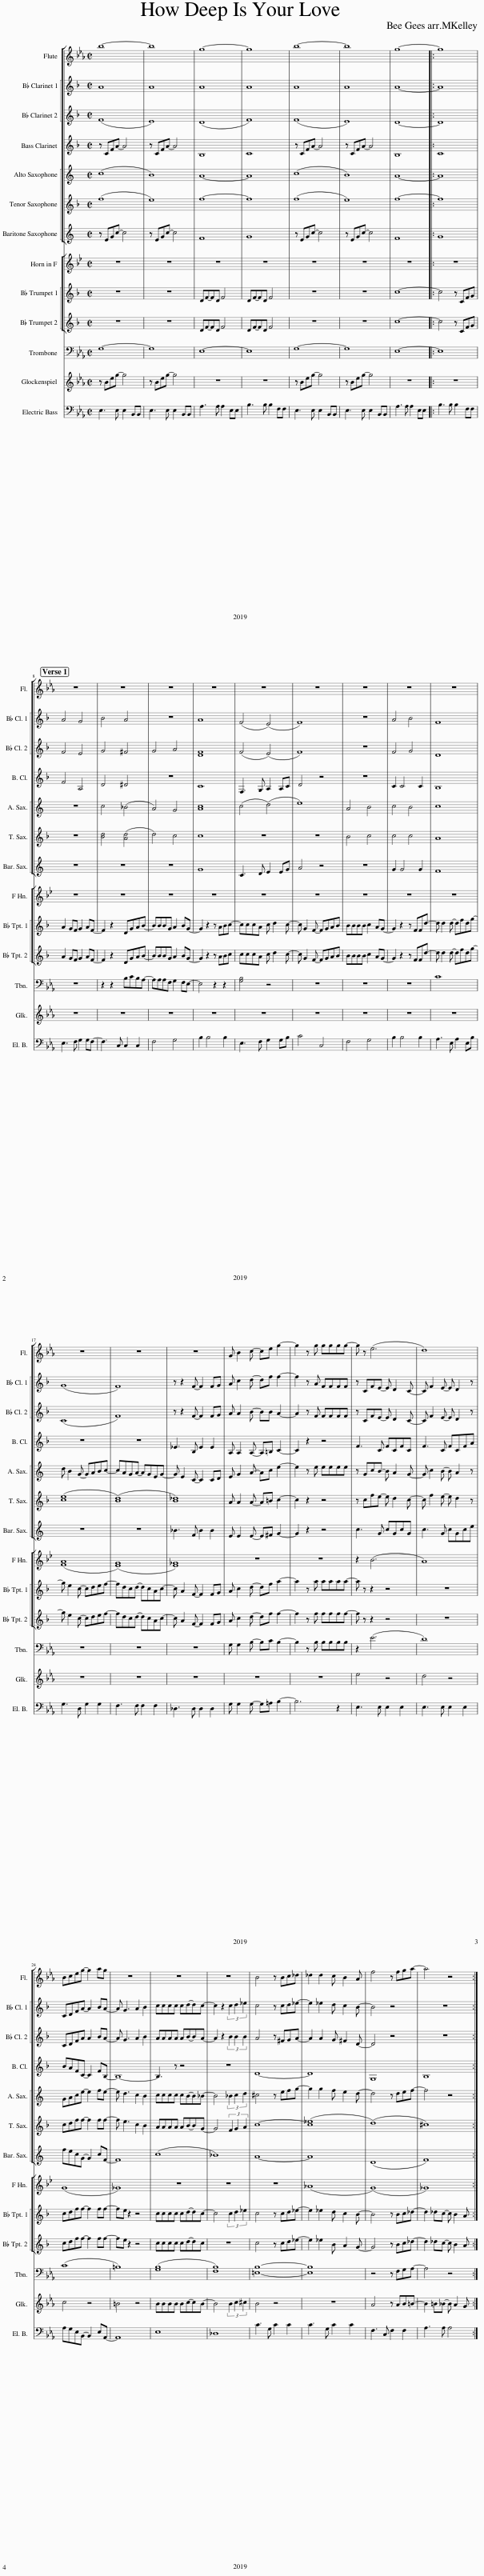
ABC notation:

X:1
%%score [ 1 [ 2 3 ] 4 [ 5 6 7 ] ] [ 8 [ 9 10 ] ] 11 12 13
L:1/8
M:2/2
I:linebreak $
K:Eb
V:1 treble
V:2 treble transpose=-2
V:3 treble transpose=-2
V:4 treble transpose=-14
V:5 treble transpose=-9
V:6 treble transpose=-14
V:7 treble transpose=-21
V:8 treble transpose=-7
V:9 treble transpose=-2
V:10 treble transpose=-2
V:11 bass
V:12 treble transpose=24
V:13 bass transpose=-12
V:1
 b8- | b8 | g8- | g8 | b8- | %5
 b8 | g8- |: g8 |$ z8 | z8 | %10
 z8 | z8 | z8 | z8 | z8 | %15
 z8 | z8 |$ z8 | z8 | z8 | %20
 G B2 c- ce g2- | g2 z g gggg- | g z (e6 | d8) |$ Bceg- g2 ag | %25
 z8 | z8 | z8 | B4 z Bc_d | _d2 d2 c B2 A | %30
 f4 z fga- | a4 z4 :| %32
V:2
[K:F] A8 | A8 | A8 | A8 | A8 | %5
 A8 | A8- |: A8 |$ A4 G4 | B4 A4 | %10
 z8 | A8 | (F4 (E4) | F8) | z8 | %15
 A4 B4 | F8 |$ (G8 | F8) | z z2 F- F2 FG | %20
 A c2 d- df f2- | f2 z A FFFF | z CFE- E D2 C- | C F2 E- E D2 z |$ CDFA- A2 BA- | %25
 A G3 A2 B2 | cccc cd-dc- | c2 z2 (3c2 d2 _e2 | c4 z cd_e- | e2 _e2 d c2 B- | %30
 B4 z4 | z8 :| %32
V:3
[K:F] (F8 | E8) | (D8 | F8) | (F8 | %5
 E8) | D8- |: D8 |$ F4 E4 | G4 ^F4 | %10
 G4 A4 | [DF]8 | (F4 (E4) | F8) | z8 | %15
 F4 G4 | D8 |$ (C8 | F8) | z z2 F- F2 FG | %20
 A A2 B- BB A2- | A2 z F FFFF | z CFE- E D2 C- | C F2 E- E D2 z |$ CDFA A2 BA- | %25
 A G3 A2 B2 | AAAA AB-BA- | A2 z2 (3B2 B2 B2 | A4 z ^FGA- | A2 A2 G ^F2 D- | %30
 D4 z4 | z8 :| %32
V:4
[K:F] z CFA- A4 | z CFA- A4 | B,8 | C8 | z CFA- A4 | %5
 z CFA- A4 | B,8 |: C8 |$ F4 A,4 | D4 ^D4 | %10
 z8 | C8 | F,3 G, A,2 A,C | D4 z4 | z8 | %15
 C2 C4 C2 | B,8 |$ z8 | z8 | _E3 B, E2 E2 | %20
 A, A,2 A,- A,=B, C2- | C2 z2 z4 | F3 C FCFC | F3 C FCFA |$ BAFC- C2 FB,- | %25
 B,8- | B,3 z z4 | z8 | D8- | D8 | %30
 G,8 | B,8 :| %32
V:5
[K:C] (c8 | B8) | A8- | A8 | (c8 | %5
 B8) | A8- |: A8 |$ z8 | c4 (_B4 | %10
 A4) G4 | [Ac]8 | (c4 (d4) | e8) | A4 B4 | %15
 c4 B4 | c8 |$ d B2 G- GABc- | cAGA- AGEG- | G E2 C- C2 CD | %20
 E G2 A- Ac e2- | e2 z e eeee | z GcB- B A2 G- | G c2 B- B A2 z |$ GAce- e2 fe- | %25
 e d3 c2 B2 | cccc cB-B_B- | B4 (3_B2 c2 d2 | ^c4 z efg- | g2 g2 f e2 d- | %30
 d4 z def- | f4 z4 :| %32
V:6
[K:F] (f8 | e8) | f8- | f8 | (f8 | %5
 e8) | f8- |: f8 |$ z8 | [Bd]4 ([Ad]4 | %10
 d4) c4 | c8 | z8 | z8 | B4 c4 | %15
 c4 c4 | A8 |$ ([ce]8 | ([Bd]8) | [B_d]8) | %20
 A A2 A- A=B c2- | c2 z2 z4 | z cfe- e d2 c- | c f2 e- e d2 z |$ cdff- f2 ff- | %25
 f e3 c2 B2 | AAAA AB-BG- | G4 (3F2 G2 A2 | c8- | ([c_e]8 | %30
 (d8) | ^c8) :| %32
V:7
[K:C] z EGc- c4 | z EGc- c4 | F8 | G8 | z EGc- c4 | %5
 z EGc- c4 | F8 |: G8 |$ z8 | z8 | %10
 z8 | G8 | C3 D E2 EG | A4 z4 | z8 | %15
 G2 G4 G2 | F8 |$ z8 | z8 | _B3 F B2 B2 | %20
 E E2 E- E^F G2- | G2 z2 z4 | c3 G cGcG | c3 G cGce |$ fecG- G2 cF- | %25
 F8 | (c8 | _B8) | A8- | A8 | %30
 (D8 | F8) :| %32
V:8
[K:Bb] z8 | z8 | z8 | z8 | z8 | %5
 z8 | z8 |: z8 |$ z8 | z8 | %10
 z8 | z8 | z8 | z8 | z8 | %15
 z8 | z8 |$ ([FA]8 | ([EG]8) | [E_G]8) | %20
 z8 | z8 | z2 (B6 | A8) |$ (G8 | %25
 _G8) | z8 | z8 | z8 | (_A8 | %30
 (G8) | _G8) :| %32
V:9
[K:F] z8 | z8 | DF-FD F4 | DF-FD F4 | z8 | %5
 z8 | c8- |: c4 z CFG |$ A2 GF G2 AF- | F2 z2 DGAB- | %10
 BBBG A2 BG- | G2 z2 z ABc- | cccA c d2 c- | c G2 F- FGAB | BBBB c2 AG- | %15
 G2 z2 z FFd- | d d2 d- dfdg- |$ g e2 c- cdef- | fdcd- dcAc- | c A2 F- F2 FG | %20
 A c2 d- df a2- | a2 z a aaaa- | a z z2 z4 | z8 |$ cdff- f2 ff- | %25
 fe z2 z4 | cccc cd-dc- | c4 (3c2 d2 _e2 | c4 z cd_e- | e2 _e2 d c2 B- | %30
 B4 z Bc_d- | d2 _dc- c B2 A :| %32
V:10
[K:F] z8 | z8 | DF-FD F4 | DF-FD F4 | z8 | %5
 z8 | c8- |: c4 z CFG |$ A2 GF G2 AF- | F2 z2 DGAB- | %10
 BBBG A2 BG- | G2 z2 z ABc | cccA c d2 c- | c G2 F- FGAB | BBBB c2 AG- | %15
 G2 z2 z FFd- | d d2 d- dfdg- |$ g e2 c- cdef- | fdcd- dcAc- | c A2 F- F2 FG | %20
 A c2 d- df f2- | f2 z f ffff- | f z z2 z4 | z8 |$ cdff- f2 ff- | %25
 fe z2 z4 | cccc cd-dc | z8 | c4 z cd_e- | e2 _e2 B A2 G- | %30
 G4 z Bc_d- | d2 _dc- c B2 A :| %32
V:11
 G,8- | G,8 | E,8- | E,8 | G,8- | %5
 G,8 | E,8- |: E,8 |$ z8 | z2 z2 B,CB,A,- | %10
 A,A,A,F, G,2 F,E,- | E,4 z2 z2 | [G,B,]4 z4 | z8 | z8 | %15
 z8 | C8 |$ z8 | z8 | z8 | %20
 G, G,2 B,- B,C B,2- | B,2 z B, B,B,B,B, | z2 (E6 | D8) |$ (C8 | %25
 =B,8) | ([G,B,]8 | [F,B,]8) | [=E,B,]8- | [E,B,]8 | %30
 z4 z F,G,A,- | A,4 z4 :| %32
V:12
 z Beg- g4 | z Beg- g4 | z8 | z8 | z Beg- g4 | %5
 z Beg- g4 | z8 |: z8 |$ z8 | z8 | %10
 z8 | z8 | z8 | z8 | z8 | %15
 z8 | z8 |$ z8 | z8 | z8 | %20
 z8 | z8 | e4 z4 | d4 z4 |$ c4 z4 | %25
 =B4 z4 | BBBB Bc-cB- | B4 (3B2 c2 ^c2 | B4 z4 | z8 | %30
 A4 z AB=B- | B2 =B_B- B A2 G :| %32
V:13
 E,3 E, E,2 B,,B,, | E,3 E, E,2 B,,B,, | A,3 A, A,2 E,E, | B,3 B, B,2 F,F, | E,3 E, E,2 B,,B,, | %5
 E,3 E, E,2 B,,B,, | A,3 A, A,2 E,E, |: B,3 B, B,2 F,F, |$ E,3 F, G,2 G,F,- | F,3 C, C,2 C,2 | %10
 F,4 G,4 | B,2 B,4 B,2 | E,3 F, G,2 G,B, | C4 C,4 | F,4 G,4 | %15
 B,2 B,4 B,2 | A,3 E, A,2 E,B, |$ G,3 D, G,2 G,2 | F,3 F, F,2 F,2 | _D,3 D, D,2 D,2 | %20
 G, G,2 G,- G,=A, B,2- | B,6 z2 | E,3 E, E,2 E,2 | E,3 E, E,2 E,2 |$ A,G,E,B,,- B,,2 E,A,,- | %25
 A,,8 | E,8 | _D,8 | C3 G, C2 C2 | C3 G, C2 C2 | %30
 F,3 C, F,2 F,2 | A,3 A, A,4 :| %32
